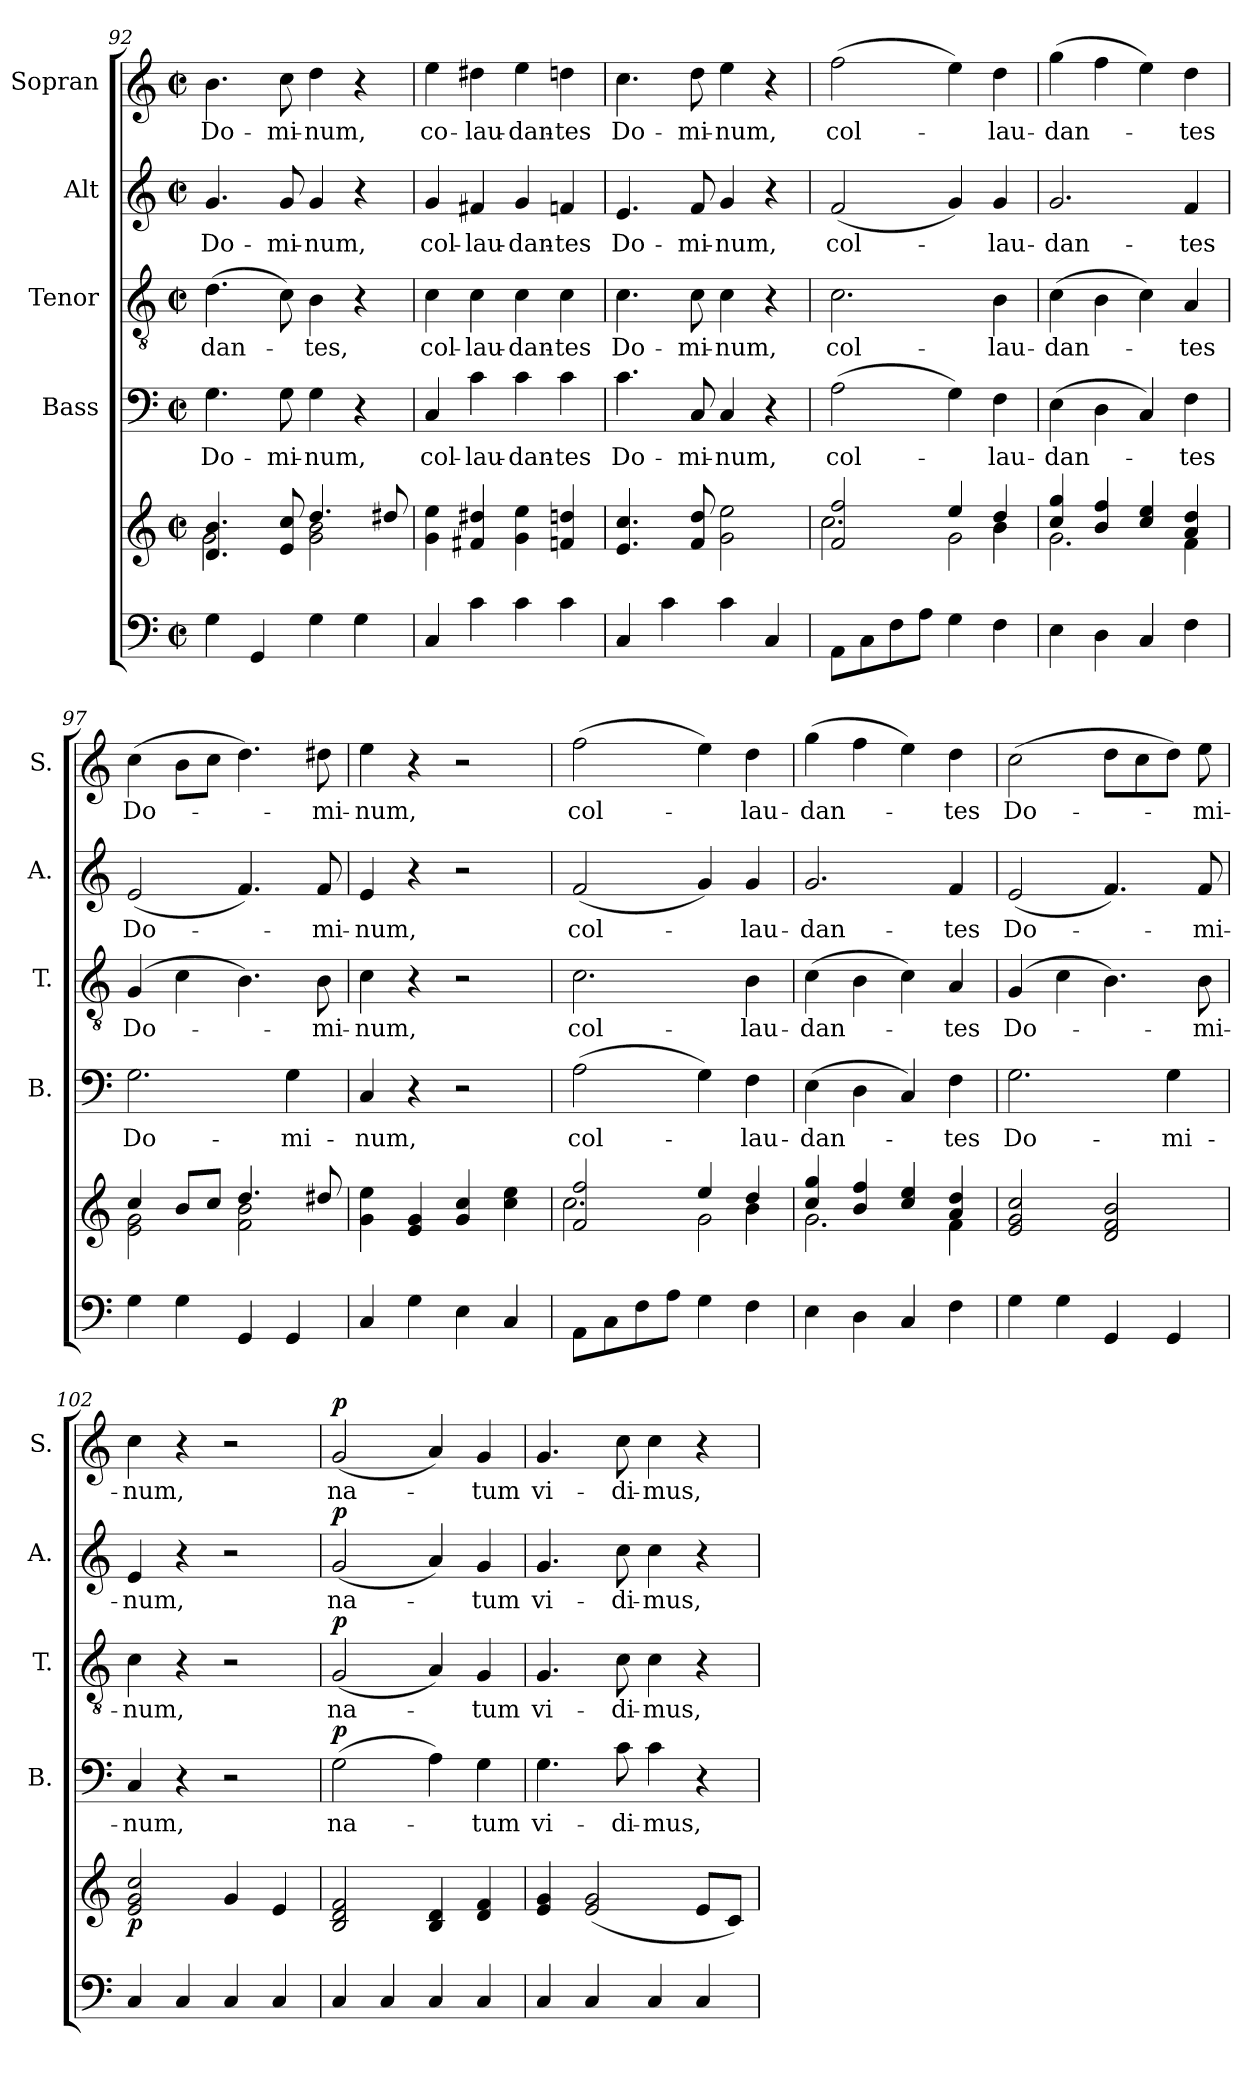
**kern	**kern	**dynam	**kern	**text	**dynam	**kern	**text	**dynam	**kern	**text	**dynam	**kern	**text	**dynam
*part5	*part5	*part5	*part4	*part4	*part4	*part3	*part3	*part3	*part2	*part2	*part2	*part1	*part1	*part1
*staff6	*staff5	*staff5/6	*staff4	*staff4	*staff4	*staff3	*staff3	*staff3	*staff2	*staff2	*staff2	*staff1	*staff1	*staff1
*	*	*	*I"Bass	*	*	*I"Tenor	*	*	*I"Alt	*	*	*I"Sopran	*	*
*	*	*	*I'B.	*	*	*I'T.	*	*	*I'A.	*	*	*I'S.	*	*
!!LO:PB:g=z
*clefF4	*clefG2	*	*clefF4	*	*	*clefGv2	*	*	*clefG2	*	*	*clefG2	*	*
*k[]	*k[]	*	*k[]	*	*	*k[]	*	*	*k[]	*	*	*k[]	*	*
*C:	*C:	*	*C:	*	*	*C:	*	*	*C:	*	*	*C:	*	*
*M2/2	*M2/2	*	*M2/2	*	*	*M2/2	*	*	*M2/2	*	*	*M2/2	*	*
*met(c|)	*met(c|)	*	*met(c|)	*	*	*met(c|)	*	*	*met(c|)	*	*	*met(c|)	*	*
=92	=92	=92	=92	=92	=92	=92	=92	=92	=92	=92	=92	=92	=92	=92
*	*^	*	*	*	*	*	*	*	*	*	*	*	*	*
!	!	!	!	!	!LO:LY:b	!	!	!LO:LY:b	!	!	!LO:LY:b	!	!	!LO:LY:b	!
4G\	4.d/ 4.b/	2g\	.	4.G\	Do-	.	(>4.d\	-dan-	.	4.g/	Do-	.	4.b\	Do-	.
4GG/	.	.	.	.	.	.	.	.	.	.	.	.	.	.	.
!	!	!	!	!	!LO:LY:b	!	!	!	!	!	!LO:LY:b	!	!	!LO:LY:b	!
.	8e/ 8cc/	.	.	8G\	-mi-	.	8c\)	.	.	8g/	-mi-	.	8cc\	-mi-	.
!	!	!	!	!	!LO:LY:b	!	!	!LO:LY:b	!	!	!LO:LY:b	!	!	!LO:LY:b	!
4G\	4.dd/	2g\ 2b\	.	4G\	-num,	.	4B\	-tes,	.	4g/	-num,	.	4dd\	-num,	.
4G\	.	.	.	4r	.	.	4r	.	.	4r	.	.	4r	.	.
.	8dd#X/	.	.	.	.	.	.	.	.	.	.	.	.	.	.
*	*v	*v	*	*	*	*	*	*	*	*	*	*	*	*	*
=93	=93	=93	=93	=93	=93	=93	=93	=93	=93	=93	=93	=93	=93	=93
!	!	!	!	!LO:LY:b	!	!	!LO:LY:b	!	!	!LO:LY:b	!	!	!LO:LY:b	!
4C/	4g\ 4ee\	.	4C/	col-	.	4c\	col-	.	4g/	col-	.	4ee\	co-	.
!	!	!	!	!LO:LY:b	!	!	!LO:LY:b	!	!	!LO:LY:b	!	!	!LO:LY:b	!
4c\	4f#X/ 4dd#X/	.	4c\	-lau-	.	4c\	-lau-	.	4f#X/	-lau-	.	4dd#X\	-lau-	.
!	!	!	!	!LO:LY:b	!	!	!LO:LY:b	!	!	!LO:LY:b	!	!	!LO:LY:b	!
4c\	4g\ 4ee\	.	4c\	-dan-	.	4c\	-dan-	.	4g/	-dan-	.	4ee\	-dan-	.
!	!	!	!	!LO:LY:b	!	!	!LO:LY:b	!	!	!LO:LY:b	!	!	!LO:LY:b	!
4c\	4fn/ 4ddn/	.	4c\	-tes	.	4c\	-tes	.	4fn/	-tes	.	4ddn\	-tes	.
=94	=94	=94	=94	=94	=94	=94	=94	=94	=94	=94	=94	=94	=94	=94
!	!	!	!	!LO:LY:b	!	!	!LO:LY:b	!	!	!LO:LY:b	!	!	!LO:LY:b	!
4C/	4.e/ 4.cc/	.	4.c\	Do-	.	4.c\	Do-	.	4.e/	Do-	.	4.cc\	Do-	.
4c\	.	.	.	.	.	.	.	.	.	.	.	.	.	.
!	!	!	!	!LO:LY:b	!	!	!LO:LY:b	!	!	!LO:LY:b	!	!	!LO:LY:b	!
.	8f/ 8dd/	.	8C/	-mi-	.	8c\	-mi-	.	8f/	-mi-	.	8dd\	-mi-	.
!	!	!	!	!LO:LY:b	!	!	!LO:LY:b	!	!	!LO:LY:b	!	!	!LO:LY:b	!
4c\	2g\ 2ee\	.	4C/	-num,	.	4c\	-num,	.	4g/	-num,	.	4ee\	-num,	.
4C/	.	.	4r	.	.	4r	.	.	4r	.	.	4r	.	.
=95	=95	=95	=95	=95	=95	=95	=95	=95	=95	=95	=95	=95	=95	=95
*	*^	*	*	*	*	*	*	*	*	*	*	*	*	*
*	*	*^	*	*	*	*	*	*	*	*	*	*	*	*	*
!	!	!	!	!	!	!LO:LY:b	!	!	!LO:LY:b	!	!	!LO:LY:b	!	!	!LO:LY:b	!
8AA\L	2f/ 2ff/	2.cc\	2ryy	.	(>2A\	col-	.	2.c\	col-	.	(<2f/	col-	.	(>2ff\	col-	.
8C\	.	.	.	.	.	.	.	.	.	.	.	.	.	.	.	.
8F\	.	.	.	.	.	.	.	.	.	.	.	.	.	.	.	.
8A\J	.	.	.	.	.	.	.	.	.	.	.	.	.	.	.	.
4G\	4ee/	.	2g\	.	4G\)	.	.	.	.	.	4g/)	.	.	4ee\)	.	.
!	!	!	!	!	!	!LO:LY:b	!	!	!LO:LY:b	!	!	!LO:LY:b	!	!	!LO:LY:b	!
4F\	4dd/	4b\	.	.	4F\	-lau-	.	4B\	-lau-	.	4g/	-lau-	.	4dd\	-lau-	.
*	*	*v	*v	*	*	*	*	*	*	*	*	*	*	*	*	*
!!LO:LB:g=z
=96	=96	=96	=96	=96	=96	=96	=96	=96	=96	=96	=96	=96	=96	=96	=96
!	!	!	!	!	!LO:LY:b	!	!	!LO:LY:b	!	!	!LO:LY:b	!	!	!LO:LY:b	!
4E\	4cc/ 4gg/	2.g\	.	(>4E\	-dan-	.	(>4c\	-dan-	.	2.g/	-dan-	.	(>4gg\	-dan-	.
4D\	4b/ 4ff/	.	.	4D\	.	.	4B\	.	.	.	.	.	4ff\	.	.
4C/	4cc/ 4ee/	.	.	4C/)	.	.	4c\)	.	.	.	.	.	4ee\)	.	.
!	!	!	!	!	!LO:LY:b	!	!	!LO:LY:b	!	!	!LO:LY:b	!	!	!LO:LY:b	!
4F\	4a/ 4dd/	4f\	.	4F\	-tes	.	4A/	-tes	.	4f/	-tes	.	4dd\	-tes	.
=97	=97	=97	=97	=97	=97	=97	=97	=97	=97	=97	=97	=97	=97	=97	=97
!	!	!	!	!	!LO:LY:b	!	!	!LO:LY:b	!	!	!LO:LY:b	!	!	!LO:LY:b	!
4G\	4cc/	2e\ 2g\	.	2.G\	Do-	.	(4G/	Do-	.	(<2e/	Do-	.	(>4cc\	Do-	.
4G\	8b/L	.	.	.	.	.	4c\	.	.	.	.	.	8b\L	.	.
.	8cc/J	.	.	.	.	.	.	.	.	.	.	.	8cc\J	.	.
4GG/	4.dd/	2f\ 2b\	.	.	.	.	4.B\)	.	.	4.f/)	.	.	4.dd\)	.	.
!	!	!	!	!	!LO:LY:b	!	!	!	!	!	!	!	!	!	!
4GG/	.	.	.	4G\	-mi-	.	.	.	.	.	.	.	.	.	.
!	!	!	!	!	!	!	!	!LO:LY:b	!	!	!LO:LY:b	!	!	!LO:LY:b	!
.	8dd#X/	.	.	.	.	.	8B\	-mi-	.	8f/	-mi-	.	8dd#X\	-mi-	.
*	*v	*v	*	*	*	*	*	*	*	*	*	*	*	*	*
=98	=98	=98	=98	=98	=98	=98	=98	=98	=98	=98	=98	=98	=98	=98
!	!	!	!	!LO:LY:b	!	!	!LO:LY:b	!	!	!LO:LY:b	!	!	!LO:LY:b	!
4C/	4g\ 4ee\	.	4C/	-num,	.	4c\	-num,	.	4e/	-num,	.	4ee\	-num,	.
4G\	4e/ 4g/	.	4r	.	.	4r	.	.	4r	.	.	4r	.	.
4E\	4g/ 4cc/	.	2r	.	.	2r	.	.	2r	.	.	2r	.	.
4C/	4cc\ 4ee\	.	.	.	.	.	.	.	.	.	.	.	.	.
=99	=99	=99	=99	=99	=99	=99	=99	=99	=99	=99	=99	=99	=99	=99
*	*^	*	*	*	*	*	*	*	*	*	*	*	*	*
*	*	*^	*	*	*	*	*	*	*	*	*	*	*	*	*
!	!	!	!	!	!	!LO:LY:b	!	!	!LO:LY:b	!	!	!LO:LY:b	!	!	!LO:LY:b	!
8AA\L	2f/ 2ff/	2.cc\	2ryy	.	(>2A\	col-	.	2.c\	col-	.	(<2f/	col-	.	(>2ff\	col-	.
8C\	.	.	.	.	.	.	.	.	.	.	.	.	.	.	.	.
8F\	.	.	.	.	.	.	.	.	.	.	.	.	.	.	.	.
8A\J	.	.	.	.	.	.	.	.	.	.	.	.	.	.	.	.
4G\	4ee/	.	2g\	.	4G\)	.	.	.	.	.	4g/)	.	.	4ee\)	.	.
!	!	!	!	!	!	!LO:LY:b	!	!	!LO:LY:b	!	!	!LO:LY:b	!	!	!LO:LY:b	!
4F\	4dd/	4b\	.	.	4F\	-lau-	.	4B\	-lau-	.	4g/	-lau-	.	4dd\	-lau-	.
*	*	*v	*v	*	*	*	*	*	*	*	*	*	*	*	*	*
=100	=100	=100	=100	=100	=100	=100	=100	=100	=100	=100	=100	=100	=100	=100	=100
!	!	!	!	!	!LO:LY:b	!	!	!LO:LY:b	!	!	!LO:LY:b	!	!	!LO:LY:b	!
4E\	4cc/ 4gg/	2.g\	.	(>4E\	-dan-	.	(>4c\	-dan-	.	2.g/	-dan-	.	(>4gg\	-dan-	.
4D\	4b/ 4ff/	.	.	4D\	.	.	4B\	.	.	.	.	.	4ff\	.	.
4C/	4cc/ 4ee/	.	.	4C/)	.	.	4c\)	.	.	.	.	.	4ee\)	.	.
!	!	!	!	!	!LO:LY:b	!	!	!LO:LY:b	!	!	!LO:LY:b	!	!	!LO:LY:b	!
4F\	4a/ 4dd/	4f\	.	4F\	-tes	.	4A/	-tes	.	4f/	-tes	.	4dd\	-tes	.
!!LO:PB:g=z
=101	=101	=101	=101	=101	=101	=101	=101	=101	=101	=101	=101	=101	=101	=101	=101
!	!	!	!	!	!LO:LY:b	!	!	!LO:LY:b	!	!	!LO:LY:b	!	!	!LO:LY:b	!
*	*v	*v	*	*	*	*	*	*	*	*	*	*	*	*	*
4G\	2e/ 2g/ 2cc/	.	2.G\	Do-	.	(4G/	Do-	.	(<2e/	Do-	.	(>2cc\	Do-	.
4G\	.	.	.	.	.	4c\	.	.	.	.	.	.	.	.
4GG/	2d/ 2f/ 2b/	.	.	.	.	4.B\)	.	.	4.f/)	.	.	8dd\L	.	.
.	.	.	.	.	.	.	.	.	.	.	.	8cc\	.	.
!	!	!	!	!LO:LY:b	!	!	!	!	!	!	!	!	!	!
4GG/	.	.	4G\	-mi-	.	.	.	.	.	.	.	8dd\J)	.	.
!	!	!	!	!	!	!	!LO:LY:b	!	!	!LO:LY:b	!	!	!LO:LY:b	!
.	.	.	.	.	.	8B\	-mi-	.	8f/	-mi-	.	8ee\	-mi-	.
=102	=102	=102	=102	=102	=102	=102	=102	=102	=102	=102	=102	=102	=102	=102
!	!	!LO:DY:b	!	!LO:LY:b	!	!	!LO:LY:b	!	!	!LO:LY:b	!	!	!LO:LY:b	!
4C/	2e/ 2g/ 2cc/	p	4C/	-num,	.	4c\	-num,	.	4e/	-num,	.	4cc\	-num,	.
4C/	.	.	4r	.	.	4r	.	.	4r	.	.	4r	.	.
4C/	4g/	.	2r	.	.	2r	.	.	2r	.	.	2r	.	.
4C/	4e/	.	.	.	.	.	.	.	.	.	.	.	.	.
=103	=103	=103	=103	=103	=103	=103	=103	=103	=103	=103	=103	=103	=103	=103
!	!	!	!	!LO:LY:b	!LO:DY:a	!	!LO:LY:b	!LO:DY:a	!	!LO:LY:b	!LO:DY:a	!	!LO:LY:b	!LO:DY:a
4C/	2B/ 2d/ 2f/	.	(>2G\	na-	p	(<2G/	na-	p	(<2g/	na-	p	(<2g/	na-	p
4C/	.	.	.	.	.	.	.	.	.	.	.	.	.	.
4C/	4B/ 4d/	.	4A\)	.	.	4A/)	.	.	4a/)	.	.	4a/)	.	.
!	!	!	!	!LO:LY:b	!	!	!LO:LY:b	!	!	!LO:LY:b	!	!	!LO:LY:b	!
4C/	4d/ 4f/	.	4G\	-tum	.	4G/	-tum	.	4g/	-tum	.	4g/	-tum	.
=104	=104	=104	=104	=104	=104	=104	=104	=104	=104	=104	=104	=104	=104	=104
!	!	!	!	!LO:LY:b	!	!	!LO:LY:b	!	!	!LO:LY:b	!	!	!LO:LY:b	!
4C/	4e/ 4g/	.	4.G\	vi-	.	4.G/	vi-	.	4.g/	vi-	.	4.g/	vi-	.
4C/	(<2e/ 2g/	.	.	.	.	.	.	.	.	.	.	.	.	.
!	!	!	!	!LO:LY:b	!	!	!LO:LY:b	!	!	!LO:LY:b	!	!	!LO:LY:b	!
.	.	.	8c\	-di-	.	8c\	-di-	.	8cc\	-di-	.	8cc\	-di-	.
!	!	!	!	!LO:LY:b	!	!	!LO:LY:b	!	!	!LO:LY:b	!	!	!LO:LY:b	!
4C/	.	.	4c\	-mus,	.	4c\	-mus,	.	4cc\	-mus,	.	4cc\	-mus,	.
4C/	8e/L	.	4r	.	.	4r	.	.	4r	.	.	4r	.	.
.	8c/J)	.	.	.	.	.	.	.	.	.	.	.	.	.
=	=	=	=	=	=	=	=	=	=	=	=	=	=	=
*-	*-	*-	*-	*-	*-	*-	*-	*-	*-	*-	*-	*-	*-	*-
